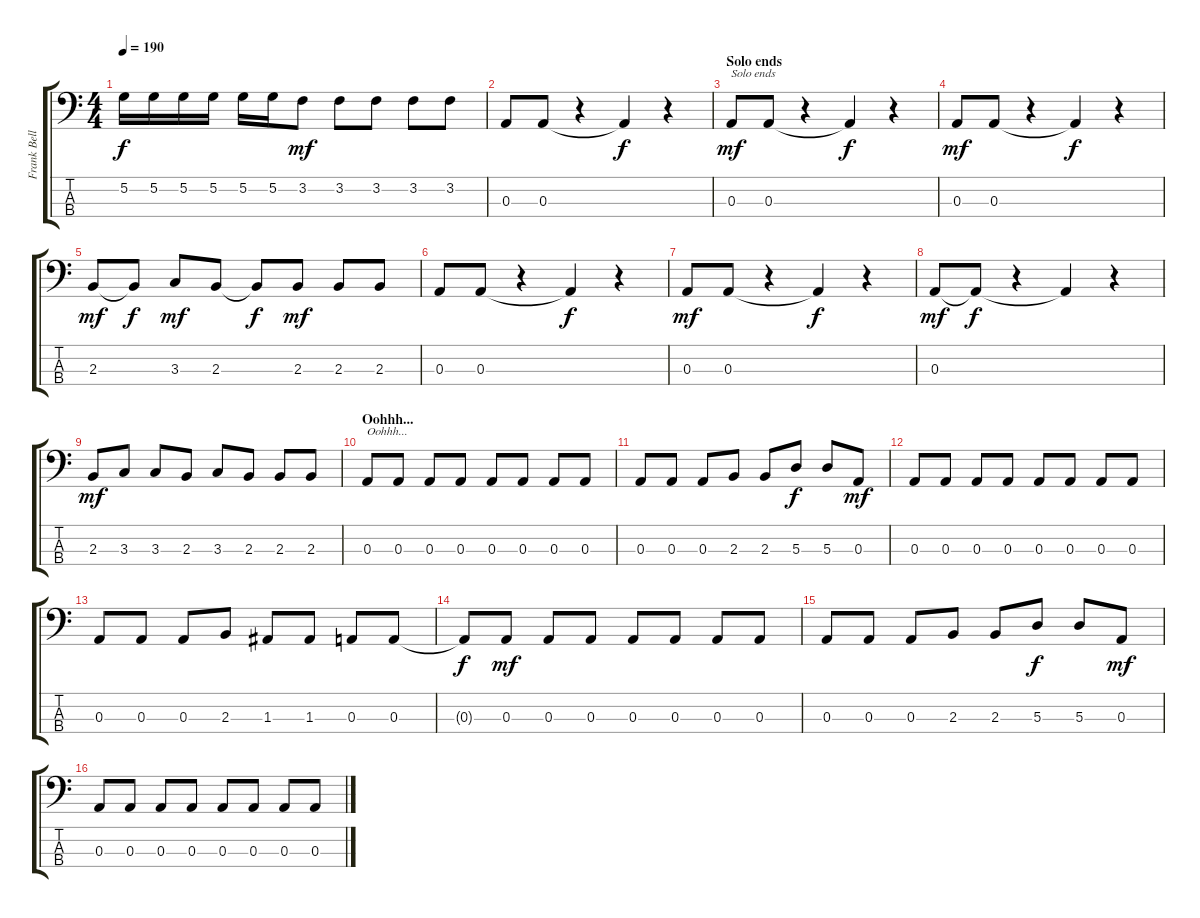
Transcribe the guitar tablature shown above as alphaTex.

\track ("Frank Bello" "Frank Bell") {instrument electricbasspick}
\staff {score tabs}
\tuning (G2 D2 A1 E1) {hide}
\ts (4 4)
\tempo 190
\clef f4
\ks c
5.2.16{dy f} 5.2.16 5.2.16 5.2.16 5.2.16 5.2.16 3.2.8{dy mf} 3.2.8 3.2.8 3.2.8 3.2.8 |
0.3.8 0.3.8 r.4 0.3{t}.4{dy f} r.4 |
\section ("" "Solo ends")
0.3.8{txt "Solo ends" dy mf} 0.3.8 r.4 0.3{t}.4{dy f} r.4 |
0.3.8{dy mf} 0.3.8 r.4 0.3{t}.4{dy f} r.4 |
2.3.8{dy mf} 2.3{t}.8{dy f} 3.3.8{dy mf} 2.3.8 2.3{t}.8{dy f} 2.3.8{dy mf} 2.3.8 2.3.8 |
0.3.8 0.3.8 r.4 0.3{t}.4{dy f} r.4 |
0.3.8{dy mf} 0.3.8 r.4 0.3{t}.4{dy f} r.4 |
0.3.8{dy mf} 0.3{t}.8{dy f} r.4 0.3{t}.4 r.4 |
2.3.8{dy mf} 3.3.8 3.3.8 2.3.8 3.3.8 2.3.8 2.3.8 2.3.8 |
\section ("" "Oohhh...")
0.3.8{txt "Oohhh..."} 0.3.8 0.3.8 0.3.8 0.3.8 0.3.8 0.3.8 0.3.8 |
0.3.8 0.3.8 0.3.8 2.3.8 2.3.8 5.3.8{dy f} 5.3.8 0.3.8{dy mf} |
0.3.8 0.3.8 0.3.8 0.3.8 0.3.8 0.3.8 0.3.8 0.3.8 |
0.3.8 0.3.8 0.3.8 2.3.8 1.3.8 1.3.8 0.3.8 0.3.8 |
0.3{t}.8{dy f} 0.3.8{dy mf} 0.3.8 0.3.8 0.3.8 0.3.8 0.3.8 0.3.8 |
0.3.8 0.3.8 0.3.8 2.3.8 2.3.8 5.3.8{dy f} 5.3.8 0.3.8{dy mf} |
0.3.8 0.3.8 0.3.8 0.3.8 0.3.8 0.3.8 0.3.8 0.3.8
